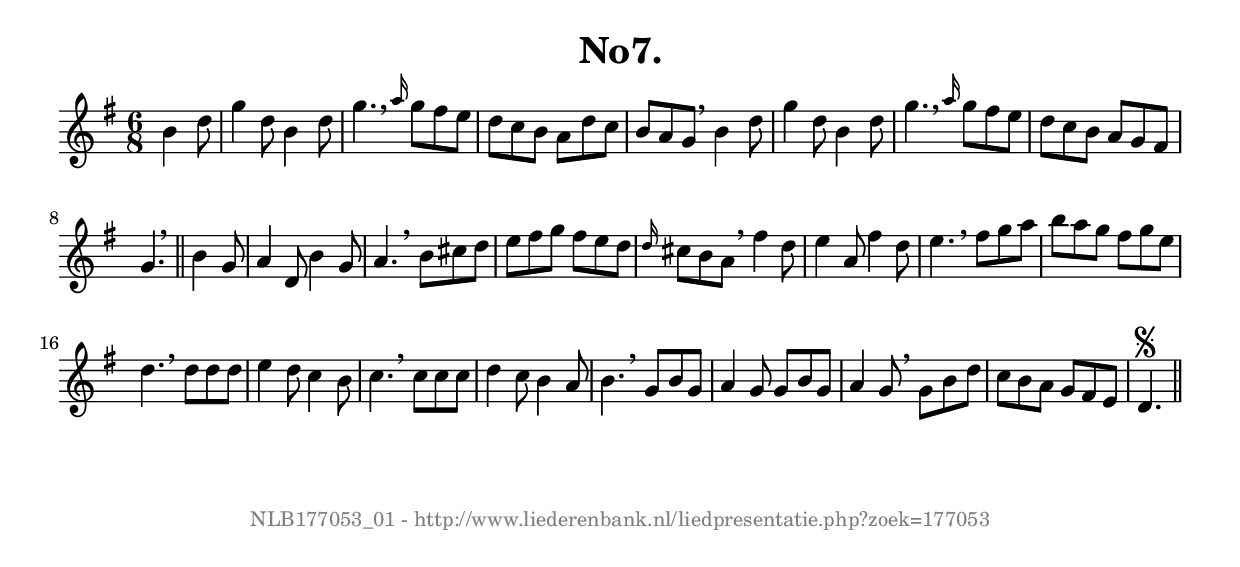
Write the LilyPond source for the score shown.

%
% produced by wce2krn 1.64 (7 June 2014)
%
\version"2.16"
#(append! paper-alist '(("long" . (cons (* 210 mm) (* 2000 mm)))))
#(set-default-paper-size "long")
sb = {\breathe}
mBreak = {\breathe }
bBreak = {\breathe }
x = {\once\override NoteHead #'style = #'cross }
gl=\glissando
itime={\override Staff.TimeSignature #'stencil = ##f }
ficta = {\once\set suggestAccidentals = ##t}
fine = {\once\override Score.RehearsalMark #'self-alignment-X = #1 \mark \markup {\italic{Fine}}}
dc = {\once\override Score.RehearsalMark #'self-alignment-X = #1 \mark \markup {\italic{D.C.}}}
dcf = {\once\override Score.RehearsalMark #'self-alignment-X = #1 \mark \markup {\italic{D.C. al Fine}}}
dcc = {\once\override Score.RehearsalMark #'self-alignment-X = #1 \mark \markup {\italic{D.C. al Coda}}}
ds = {\once\override Score.RehearsalMark #'self-alignment-X = #1 \mark \markup {\italic{D.S.}}}
dsf = {\once\override Score.RehearsalMark #'self-alignment-X = #1 \mark \markup {\italic{D.S. al Fine}}}
dsc = {\once\override Score.RehearsalMark #'self-alignment-X = #1 \mark \markup {\italic{D.S. al Coda}}}
pv = {\set Score.repeatCommands = #'((volta "1"))}
sv = {\set Score.repeatCommands = #'((volta "2"))}
tv = {\set Score.repeatCommands = #'((volta "3"))}
qv = {\set Score.repeatCommands = #'((volta "4"))}
xv = {\set Score.repeatCommands = #'((volta #f))}
\header{ tagline = ""
title = "No7."
}
\score {{
\key g \major
\relative g'
{
\set melismaBusyProperties = #'()
\partial 32*12
\time 6/8
\tempo 4=120
\override Score.MetronomeMark #'transparent = ##t
\override Score.RehearsalMark #'break-visibility = #(vector #t #t #f)
b4 d8 g4 d8 b4 d8 g4. \sb \grace {a16} g8 fis e d c b a d c b a g \mBreak
b4 d8 g4 d8 b4 d8 g4. \sb \grace {a16} g8 fis e d c b a g fis g4. \bar "||" \bBreak
b4 g8 a4 d,8 b'4 g8 a4. \sb b8 cis d e fis g fis e d \grace {d16} cis8 b a \mBreak
fis'4 d8 e4 a,8 fis'4 d8 e4. \sb fis8 g a b a g fis g e d4. \mBreak
d8 d d e4 d8 c4 b8 c4. \sb c8 c c d4 c8 b4 a8 b4. \mBreak
g8 b g a4 g8 g b g a4 g8 \sb g b d c b a g fis e d4.\segno \bar "||"
 }}
 \midi { }
 \layout {
            indent = 0.0\cm
}
}
\markup { \vspace #0 } \markup { \with-color #grey \fill-line { \center-column { \smaller "NLB177053_01 - http://www.liederenbank.nl/liedpresentatie.php?zoek=177053" } } }
